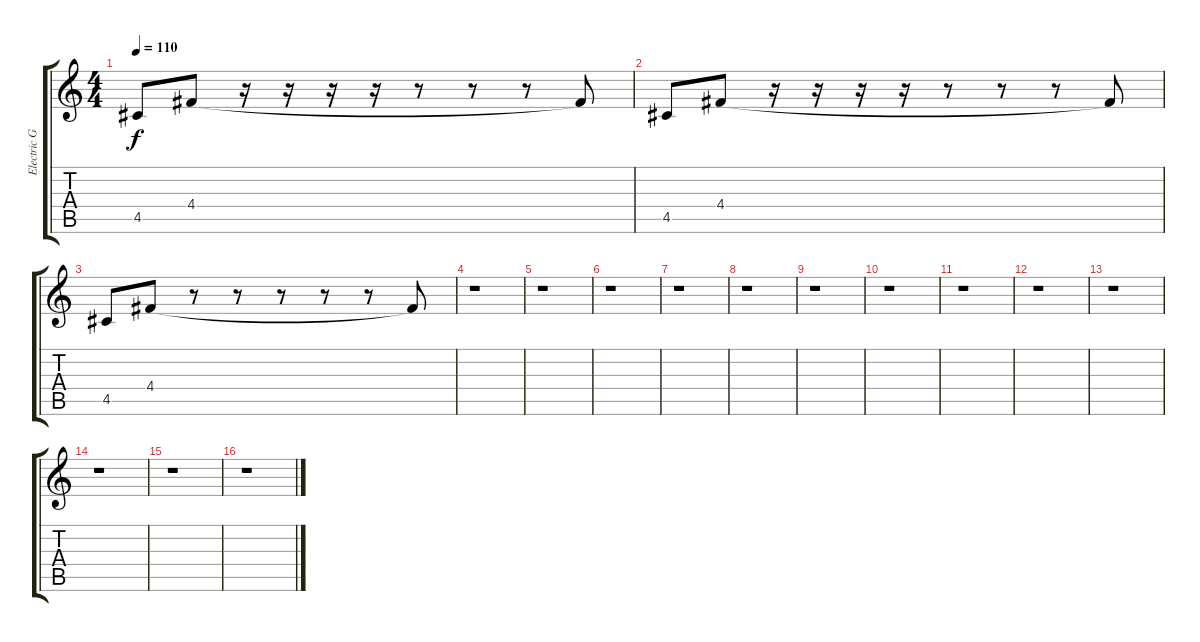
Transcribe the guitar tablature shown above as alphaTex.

\track ("Electric Guitar" "Electric G") {instrument distortionguitar}
\staff {score tabs}
\tuning (E4 B3 G3 D3 A2 E2) {hide}
\ts (4 4)
\tempo 110
\clef g2
\ks c
4.5.8{dy f} 4.4.8 r.16 r.16 r.16 r.16 r.8 r.8 r.8 4.4{t}.8 |
4.5.8 4.4.8 r.16 r.16 r.16 r.16 r.8 r.8 r.8 4.4{t}.8 |
4.5.8 4.4.8 r.8 r.8 r.8 r.8 r.8 4.4{t}.8 |
r.1 |
r.1 |
r.1 |
r.1 |
r.1 |
r.1 |
r.1 |
r.1 |
r.1 |
r.1 |
r.1 |
r.1 |
r.1
